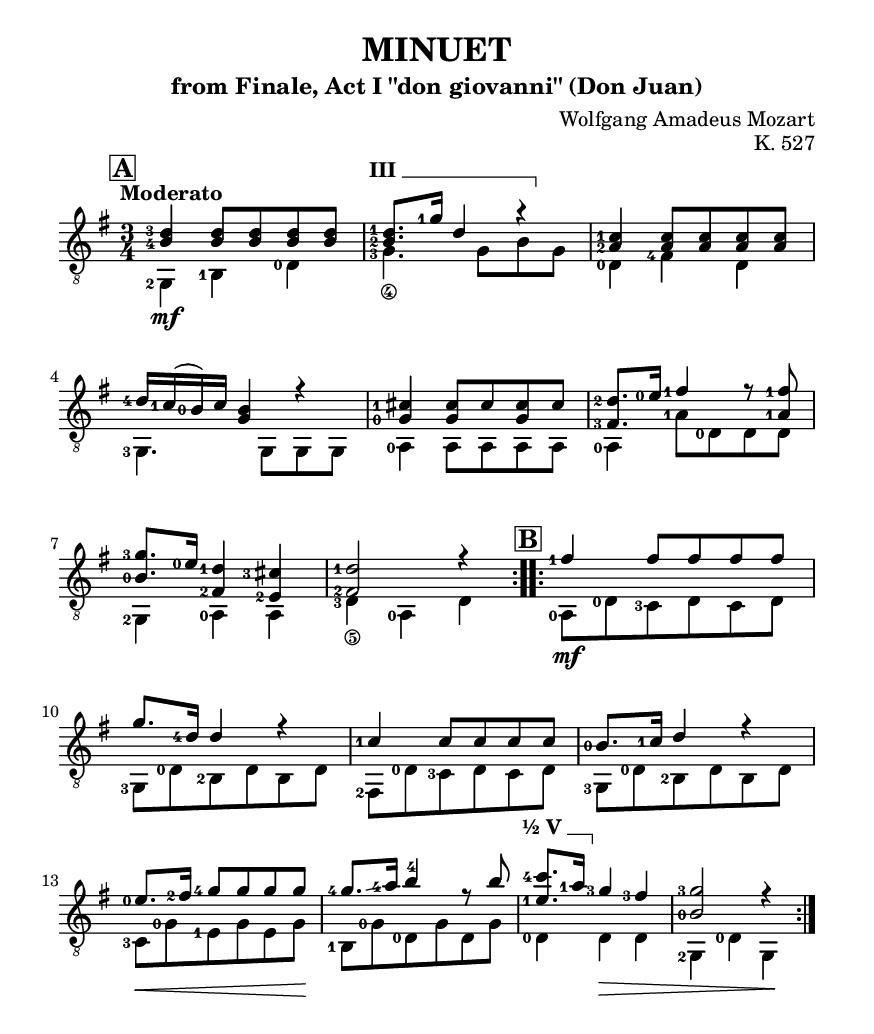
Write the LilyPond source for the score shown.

\version "2.24.4"

#(set-global-staff-size 18)

barre = #(define-music-function (txt notes) (string? ly:music?) #{
  \once \override TextSpanner.bound-details.left.text = \markup { \bold \upright \concat { #txt " " } }
  \once \override TextSpanner.bound-details.right.text = \markup { \draw-line #'(0 . -1) }
  \once \override TextSpanner.style = #'line                       % Estilo de linha
  \once \override TextSpanner.staff-padding = #1.5                 % Distância da pauta (padrão: 1.0)
  \once \override TextSpanner.bound-details.left.padding = #-1.5   % Espaço antes do texto
  \once \override TextSpanner.bound-details.right.padding = #-1.5  % Espaço após o texto

  <>^\startTextSpan #notes \stopTextSpan
#})

\paper {
  #(set-paper-size "a5")
  top-margin = 10\mm
  bottom-margin = 10\mm
  left-margin = 10\mm
  right-margin = 10\mm
  system-system-spacing = #'((basic-distance . 18))
}

global = {
  \key g \major
  \time 3/4
  \tempo "Moderato"
}

\header {
  title = "MINUET"
  subtitle = "from Finale, Act I \"don giovanni\" (Don Juan)"
  composer = "Wolfgang Amadeus Mozart"
  opus = "K. 527"
}

soprano = \relative {
  \mark \default 
  \set fingeringOrientations = #'(left)
  \repeat volta 2 {
    <b-4 d-3>4 <b d>8 <b d> <b d> <b d>
    \barre "III" { <b-2 d-1>8. <g'-1>16 d4 r }
    <a-2 c-1>4 <a c>8 <a c> <a c> <a c>
    <d-4>16 <c-1> (<b-0>) c <g b>4 r4
    <g-0 cis-1>4 <g cis>8 cis <g cis> cis
    <fis,-3 d'-2>8. <e'-0>16 <fis-1>4 r8 <a,-1 fis'-1>
    <b-0 g'-3>8. <e-0>16 <fis,-2 d'-1>4 <e-2 cis'-3>4
    <fis-2 d'-1>2 r4
  }
  \mark \default
  \repeat volta 2 {
    <fis'-1>4 fis8 fis fis fis
    g8. <d-4>16 d4 r
    <c-1>4 c8 c c c
    <b-0>8. <c-1>16  d4 r
    <e-0>8. \hide\< <fis-2>16 <g-4>8 g \! g g
    <g-4>8. \glissando <a-4>16 <b>4 -4 r8 b
    \barre "½ V" { <e,-1 c'-4>8. <a-1>16 }  <g-3>4 <fis-3> \hide\>
    <b,-0 g'-3>2 r4 \!
  }
}

alto = \relative {
  \set fingeringOrientations = #'(left)
  \repeat volta 2 {
    <g,-2>4 \mf <b-1> <d-0>
    <g-3_\4>4. g8\hide_\4 b\hide_\3 g\hide_\4
    <d-0>4 <fis-4> d
    <g,-3>4. g8 g g
    <a-0>4 a8 a a a
    <a-0>4 <a'-1>8 <d,-0> d d
    <g,-2>4 <a-0> a
    <d-3_\5>4 <a-0> d \hide_\5
  }
  \repeat volta 2 {
    <a-0>8 \mf <d-0> <c-3> d c d
    <g,-3>8 <d'-0> <b-2> d b d
    <fis,-2>8 <d'-0> <c-3> d c d
    <g,-3>8 <d'-0> <b-2> d b d
    <c-3>8 \< <g'-0> <e-1> g e g \!
    <b,-1>8 <g'-0> <d-0> g d g
    <d-0>4 d \> d
    <g,-2>4 <d'-0> g, \!
  }
}

\score {
  %\unfoldRepeats
  \new StaffGroup <<
    \new Staff <<
      \set fingeringOrientations = #'(left)
      \set Staff.midiInstrument = #"acoustic guitar (nylon)"
      \set Score.rehearsalMarkFormatter = #format-mark-box-alphabet
      \global
      \clef "treble_8"
      \new Voice = "soprano" { \voiceOne \soprano }
      \new Voice = "alto" { \voiceTwo \alto }
    >>
  >>
  \layout {
    indent = 0
  }
  \midi {
    \tempo 4 = 112
  }
}
